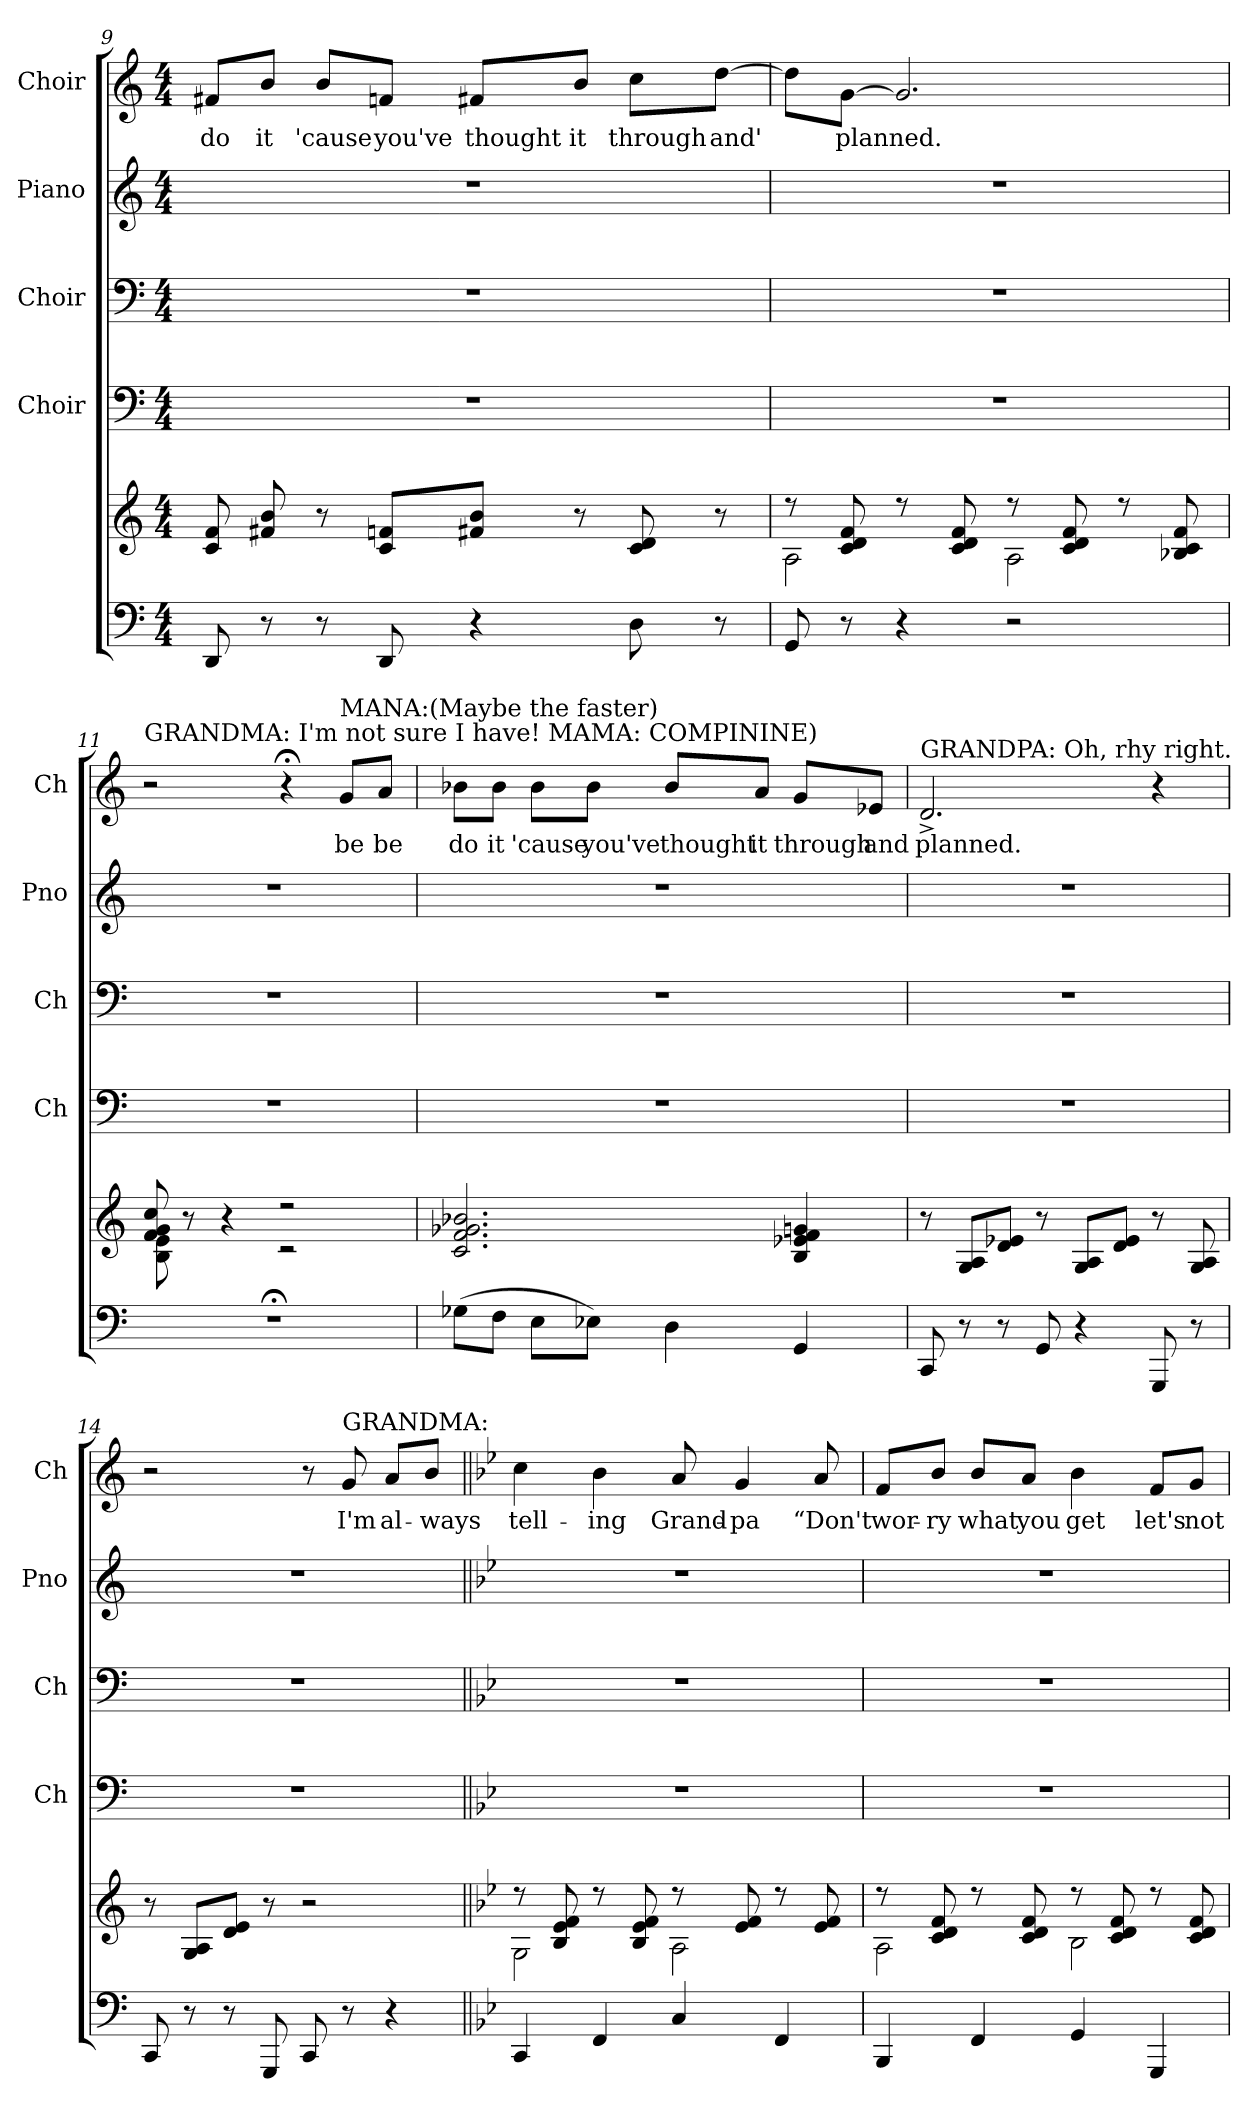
**kern	**kern	**kern	**kern	**kern	**kern	**text
*part5	*part5	*part4	*part3	*part2	*part1	*part1
*staff6	*staff5	*staff4	*staff3	*staff2	*staff1	*staff1
*	*	*I"Choir	*I"Choir	*I"Piano	*I"Choir	*
*	*	*I'Ch	*I'Ch	*I'Pno	*I'Ch	*
*clefF4	*clefG2	*clefF4	*clefF4	*clefG2	*clefG2	*
*M4/4	*M4/4	*M4/4	*M4/4	*M4/4	*M4/4	*
=9	=9	=9	=9	=9	=9	=9
*	*^	*	*	*	*	*
8DD	8c 8f	8ryy	1r	1r	1r	8f#XL	do
8r	8f#X 8b	2..ryy	.	.	.	8bJ	it
8r	8r	.	.	.	.	8bL	'cause
8DD	8c 8fnL	.	.	.	.	8fnJ	you've
4r	8f#X 8bJ	.	.	.	.	8f#XL	thought
.	8r	.	.	.	.	8bJ	it
8D	8c 8d	.	.	.	.	8ccL	through
8r	8r	.	.	.	.	[8ddJ	and'
!!LO:LB:g=z
=10	=10	=10	=10	=10	=10	=10	=10
8GG	8r	2A	1r	1r	1r	8ddL]	.
8r	8c 8d 8f	.	.	.	.	[8gJ	planned.
4r	8r	.	.	.	.	2.g]	.
.	8c 8d 8f	.	.	.	.	.	.
2r	8r	2A	.	.	.	.	.
.	8c 8d 8f	.	.	.	.	.	.
.	8r	.	.	.	.	.	.
.	8B-X 8c 8f	.	.	.	.	.	.
=11	=11	=11	=11	=11	=11	=11	=11
!	!	!	!	!	!	!LO:TX:t=GRANDMA&colon; I'm not sure I have! MAMA&colon; COMPININE)	!
1r;<	8f 8g 8cc	8B 8e	1r	1r	1r	2r	.
.	8r	8ryy	.	.	.	.	.
.	4r	4ryy	.	.	.	.	.
.	2r	2r	.	.	.	4r;<	.
!	!	!	!	!	!	!LO:TX:t=MANA&colon;(Maybe the faster)	!
.	.	.	.	.	.	8gL	be
.	.	.	.	.	.	8aJ	be
*	*v	*v	*	*	*	*	*
=12	=12	=12	=12	=12	=12	=12
(8G-XL	2.c 2.f 2.g-X 2.b-X	1r	1r	1r	8b-XL	do
8FJ	.	.	.	.	8b-J	it
8EL	.	.	.	.	8b-L	'cause
8E-XJ)	.	.	.	.	8b-J	you've
4D	.	.	.	.	8b-L	thought
.	.	.	.	.	8aJ	it
4GG	4B 4e-X 4f 4gn	.	.	.	8gL	through
.	.	.	.	.	8e-XJ	and
!!LO:LB:g=z
=13	=13	=13	=13	=13	=13	=13
*	*	*	*	*	*MM120	*
!	!	!	!	!	!LO:TX:t=GRANDPA&colon; Oh, rhy right.	!
8CC	8r	1r	1r	1r	2.d^	planned.
8r	8G 8AL	.	.	.	.	.
8r	8d 8e-XJ	.	.	.	.	.
8GG	8r	.	.	.	.	.
4r	8G 8AL	.	.	.	.	.
.	8d 8e-J	.	.	.	.	.
8GGG	8r	.	.	.	4r	.
8r	8G 8A	.	.	.	.	.
=14	=14	=14	=14	=14	=14	=14
8CC	8r	1r	1r	1r	2r	.
8r	8G 8AL	.	.	.	.	.
8r	8d 8eJ	.	.	.	.	.
8GGG	8r	.	.	.	.	.
8CC	2r	.	.	.	8r	.
!	!	!	!	!	!LO:TX:t=GRANDMA&colon;	!
8r	.	.	.	.	8g	I'm
4r	.	.	.	.	8aL	al-
.	.	.	.	.	8bJ	-ways
=15||	=15||	=15||	=15||	=15||	=15||	=15||
*k[b-e-]	*k[b-e-]	*k[b-e-]	*k[b-e-]	*k[b-e-]	*k[b-e-]	*
*	*^	*	*	*	*	*
4CC	8r	2G	1r	1r	1r	4cc	tell-
.	8B- 8e- 8f	.	.	.	.	.	.
4FF	8r	.	.	.	.	4b-	-ing
.	8B- 8e- 8f	.	.	.	.	.	.
4C	8r	2A	.	.	.	8a	Grand-
.	8e- 8f	.	.	.	.	4g	-pa
4FF	8r	.	.	.	.	.	.
.	8e- 8f	.	.	.	.	8a	“Don't
!!LO:LB:g=z
=16	=16	=16	=16	=16	=16	=16	=16
4BBB-	8r	2A	1r	1r	1r	8fL	wor-
.	8c 8d 8f	.	.	.	.	8b-J	-ry
4FF	8r	.	.	.	.	8b-L	what
.	8c 8d 8f	.	.	.	.	8aJ	you
4GG	8r	2B-	.	.	.	4b-	get
.	8c 8d 8f	.	.	.	.	.	.
4GGG	8r	.	.	.	.	8fL	let's
.	8c 8d 8f	.	.	.	.	8gJ	not
*	*v	*v	*	*	*	*	*
=	=	=	=	=	=	=
*-	*-	*-	*-	*-	*-	*-
